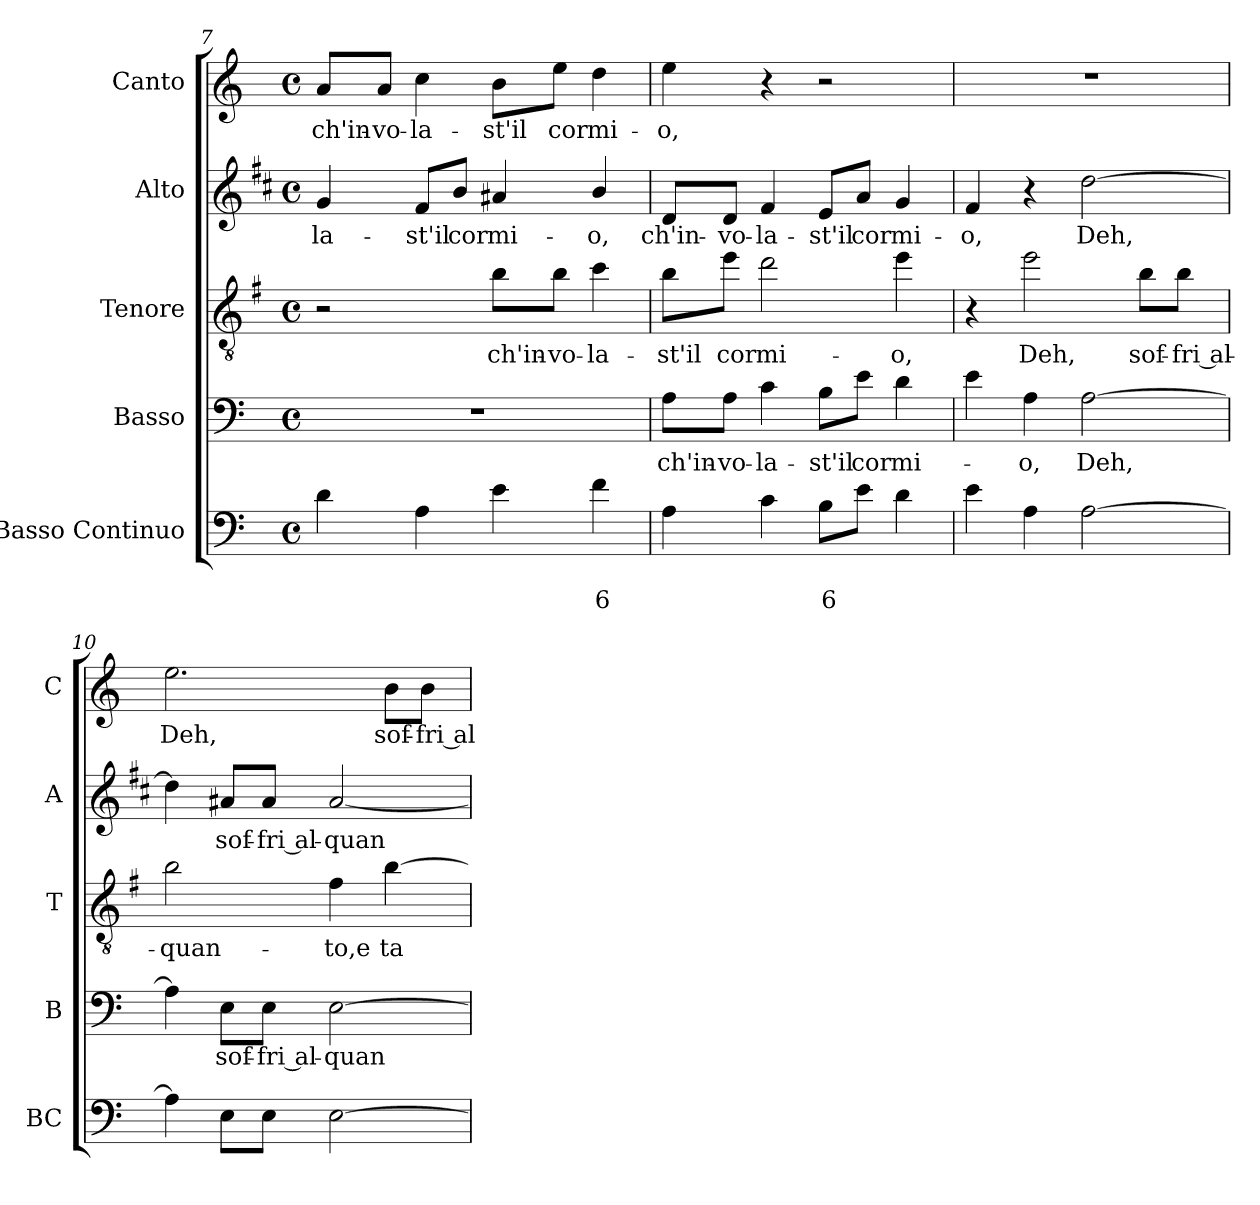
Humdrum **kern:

**kern	**text	**text	**kern	**text	**kern	**text	**kern	**text	**kern	**text
*part5	*part5	*part5	*part4	*part4	*part3	*part3	*part2	*part2	*part1	*part1
*staff5	*staff5	*staff5	*staff4	*staff4	*staff3	*staff3	*staff2	*staff2	*staff1	*staff1
*I"Basso Continuo	*	*	*I"Basso	*	*I"Tenore	*	*I"Alto	*	*I"Canto	*
*I'BC	*	*	*I'B	*	*I'T	*	*I'A	*	*I'C	*
!!LO:LB:g=z
*clefF4	*	*	*clefF4	*	*clefGv2	*	*clefG2	*	*clefG2	*
*	*	*	*	*	*ITrd4c7	*	*ITrd1c2	*	*	*
*k[]	*	*	*k[]	*	*k[]	*	*k[]	*	*k[]	*
*C:	*	*	*C:	*	*C:	*	*C:	*	*C:	*
*M4/4	*	*	*M4/4	*	*M4/4	*	*M4/4	*	*M4/4	*
*met(c)	*	*	*met(c)	*	*met(c)	*	*met(c)	*	*met(c)	*
=7	=7	=7	=7	=7	=7	=7	=7	=7	=7	=7
!	!	!	!	!	!	!	!	!LO:LY:b	!	!
!	!	!	!	!	!	!	!	!	!	!LO:LY:b
4d\	.	.	1r	.	2r	.	4f/	-la-	8a/L	ch'in-
!	!	!	!	!	!	!	!	!	!	!LO:LY:b
.	.	.	.	.	.	.	.	.	8a/J	-vo-
!	!	!	!	!	!	!	!	!LO:LY:b	!	!
!	!	!	!	!	!	!	!	!	!	!LO:LY:b
4A\	.	.	.	.	.	.	8e/L	-st'il	4cc\	-la-
!	!	!	!	!	!	!	!	!LO:LY:b	!	!
.	.	.	.	.	.	.	8a/J	cor	.	.
!	!	!	!	!	!	!LO:LY:b	!	!	!	!
!	!	!	!	!	!	!	!	!LO:LY:b	!	!
!	!	!	!	!	!	!	!	!	!	!LO:LY:b
4e\	.	.	.	.	8e\L	ch'in-	4g#X/	mi-	8b\L	-st'il
!	!	!	!	!	!	!LO:LY:b	!	!	!	!
!	!	!	!	!	!	!	!	!	!	!LO:LY:b
.	.	.	.	.	8e\J	-vo-	.	.	8ee\J	cor
!	!	!LO:LY:b	!	!	!	!	!	!	!	!
!	!	!	!	!	!	!LO:LY:b	!	!	!	!
!	!	!	!	!	!	!	!	!LO:LY:b	!	!
!	!	!	!	!	!	!	!	!	!	!LO:LY:b
4f\	.	6	.	.	4f\	-la-	4a/	-o,	4dd\	mi-
=8	=8	=8	=8	=8	=8	=8	=8	=8	=8	=8
!	!	!	!	!LO:LY:b	!	!	!	!	!	!
!	!	!	!	!	!	!LO:LY:b	!	!	!	!
!	!	!	!	!	!	!	!	!LO:LY:b	!	!
!	!	!	!	!	!	!	!	!	!	!LO:LY:b
4A\	.	.	8A\L	ch'in-	8e\L	-st'il	8c/L	ch'in-	4ee\	-o,
!	!	!	!	!LO:LY:b	!	!	!	!	!	!
!	!	!	!	!	!	!LO:LY:b	!	!	!	!
!	!	!	!	!	!	!	!	!LO:LY:b	!	!
.	.	.	8A\J	-vo-	8a\J	cor	8c/J	-vo-	.	.
!	!	!	!	!LO:LY:b	!	!	!	!	!	!
!	!	!	!	!	!	!LO:LY:b	!	!	!	!
!	!	!	!	!	!	!	!	!LO:LY:b	!	!
4c\	.	.	4c\	-la-	2g\	mi-	4e/	-la-	4r	.
!	!	!LO:LY:b	!	!	!	!	!	!	!	!
!	!	!	!	!LO:LY:b	!	!	!	!	!	!
!	!	!	!	!	!	!	!	!LO:LY:b	!	!
8B\L	.	6	8B\L	-st'il	.	.	8d/L	-st'il	2r	.
!	!	!	!	!LO:LY:b	!	!	!	!	!	!
!	!	!	!	!	!	!	!	!LO:LY:b	!	!
8e\J	.	.	8e\J	cor	.	.	8g/J	cor	.	.
!	!	!	!	!LO:LY:b	!	!	!	!	!	!
!	!	!	!	!	!	!LO:LY:b	!	!	!	!
!	!	!	!	!	!	!	!	!LO:LY:b	!	!
4d\	.	.	4d\	mi-	4a\	-o,	4f/	mi-	.	.
=9	=9	=9	=9	=9	=9	=9	=9	=9	=9	=9
!	!	!	!	!	!	!	!	!LO:LY:b	!	!
4e\	.	.	4e\	.	4r	.	4e/	-o,	1r	.
!	!	!	!	!LO:LY:b	!	!	!	!	!	!
!	!	!	!	!	!	!LO:LY:b	!	!	!	!
4A\	.	.	4A\	-o,	2a\	Deh,	4r	.	.	.
!	!	!	!	!LO:LY:b	!	!	!	!	!	!
!	!	!	!	!	!	!	!	!LO:LY:b	!	!
[2A\	.	.	[2A\	Deh,	.	.	[2cc\	Deh,	.	.
!	!	!	!	!	!	!LO:LY:b	!	!	!	!
.	.	.	.	.	8e\L	sof-	.	.	.	.
!	!	!	!	!	!	!LO:LY:b	!	!	!	!
.	.	.	.	.	8e\J	-fri al-	.	.	.	.
=10	=10	=10	=10	=10	=10	=10	=10	=10	=10	=10
!	!	!	!	!	!	!LO:LY:b	!	!	!	!
!	!	!	!	!	!	!	!	!	!	!LO:LY:b
4A\]	.	.	4A\]	.	2e\	-quan-	4cc\]	.	2.ee\	Deh,
!	!	!	!	!LO:LY:b	!	!	!	!	!	!
!	!	!	!	!	!	!	!	!LO:LY:b	!	!
8E\L	.	.	8E\L	sof-	.	.	8g#X/L	sof-	.	.
!	!	!	!	!LO:LY:b	!	!	!	!	!	!
!	!	!	!	!	!	!	!	!LO:LY:b	!	!
8E\J	.	.	8E\J	-fri al-	.	.	8g#/J	-fri al-	.	.
!	!	!	!	!LO:LY:b	!	!	!	!	!	!
!	!	!	!	!	!	!LO:LY:b	!	!	!	!
!	!	!	!	!	!	!	!	!LO:LY:b	!	!
[2E\	.	.	[2E\	-quan-	4B\	-to,e	[2g#/	-quan-	.	.
!	!	!	!	!	!	!LO:LY:b	!	!	!	!
!	!	!	!	!	!	!	!	!	!	!LO:LY:b
.	.	.	.	.	[4e\	ta-	.	.	8b\L	sof-
!	!	!	!	!	!	!	!	!	!	!LO:LY:b
.	.	.	.	.	.	.	.	.	8b\J	-fri al-
=	=	=	=	=	=	=	=	=	=	=
*-	*-	*-	*-	*-	*-	*-	*-	*-	*-	*-
